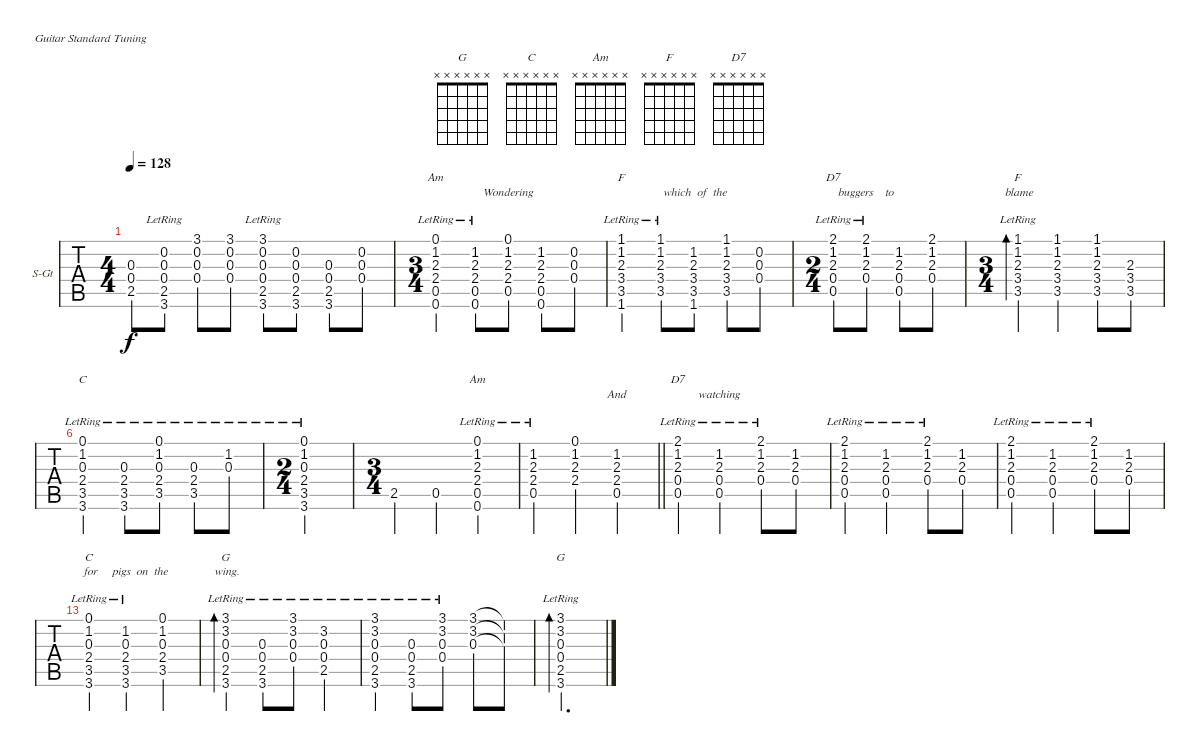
\bracketExtendMode nobrackets
\firstSystemTrackNameOrientation horizontal
\otherSystemsTrackNameOrientation horizontal
\defaultBarNumberDisplay FirstOfSystem
\track ("Acoustic Guitar" "S-Gt") {instrument acousticguitarsteel}
\staff {tabs}
\tuning (E4 B3 G3 D3 A2 E2)
\chord ("G" x x x x x x)
\chord ("C" x x x x x x)
\chord ("Am" 0 1 2 2 0 x) {showfingering false}
\chord ("F" 1 1 2 3 3 x) {showfingering false barre 1}
\chord ("D7" x x x x x x)
\chord ("F" x x x x x x)
\chord ("Am" x x x x x x)
\ts (4 4)
\tempo 128
\clef g2
\ks g
(0.3 0.4 2.5).8{lyrics (0 "") lyrics (1 "") lyrics (2 "") lyrics (3 "") lyrics (4 "") dy f} (0.2{lr} 0.3{lr} 0.4{lr} 2.5{lr} 3.6{lr}).8{lyrics (0 "") lyrics (1 "") lyrics (2 "") lyrics (3 "") lyrics (4 "")} (3.1 0.2 0.3 0.4).8{lyrics (0 "") lyrics (1 "") lyrics (2 "") lyrics (3 "") lyrics (4 "")} (3.1 0.2 0.3 0.4).8{lyrics (0 "") lyrics (1 "") lyrics (2 "") lyrics (3 "") lyrics (4 "")} (3.1{lr} 0.2{lr} 0.3{lr} 0.4{lr} 2.5{lr} 3.6{lr}).8{lyrics (0 "") lyrics (1 "") lyrics (2 "") lyrics (3 "") lyrics (4 "")} (0.2 0.3 2.5 3.6 0.4).8{lyrics (0 "") lyrics (1 "") lyrics (2 "") lyrics (3 "") lyrics (4 "")} (0.3 0.4 2.5 3.6).8{lyrics (0 "") lyrics (1 "") lyrics (2 "") lyrics (3 "") lyrics (4 "")} (0.2 0.3 0.4).8{lyrics (0 "") lyrics (1 "") lyrics (2 "") lyrics (3 "") lyrics (4 "")} |
\ts (3 4)
(0.1{lr} 1.2{lr} 2.3{lr} 2.4{lr} 0.5{lr} 0.6{lr}).4{ch "Am" lyrics (0 "") lyrics (1 "") lyrics (2 "") lyrics (3 "") lyrics (4 "")} (1.2{lr} 2.3{lr} 2.4{lr} 0.5{lr} 0.6{lr}).8{lyrics (0 "") lyrics (1 "") lyrics (2 "") lyrics (3 "") lyrics (4 "")} (0.1 1.2 2.3 2.4 0.5).8{lyrics (0 "") lyrics (1 "Wondering") lyrics (2 "") lyrics (3 "") lyrics (4 "")} (1.2 2.3 2.4 0.5 0.6).8{lyrics (0 "") lyrics (1 "") lyrics (2 "") lyrics (3 "") lyrics (4 "")} (0.2 0.3 0.4).8{lyrics (0 "") lyrics (1 "") lyrics (2 "") lyrics (3 "") lyrics (4 "")} |
(1.1{lr} 1.2{lr} 2.3{lr} 3.4{lr} 3.5 1.6{lr}).4{ch "F" lyrics (0 "") lyrics (1 "") lyrics (2 "") lyrics (3 "") lyrics (4 "")} (1.1{lr} 1.2{lr} 2.3{lr} 3.4{lr} 3.5).8{lyrics (0 "") lyrics (1 "") lyrics (2 "") lyrics (3 "") lyrics (4 "")} (1.2 2.3 3.4 3.5 1.6).8{lyrics (0 "") lyrics (1 " which  of  the ") lyrics (2 "") lyrics (3 "") lyrics (4 "")} (1.2 2.3 3.4 3.5 1.1).8{lyrics (0 "") lyrics (1 "") lyrics (2 "") lyrics (3 "") lyrics (4 "")} (0.2 0.3 0.4).8{lyrics (0 "") lyrics (1 "") lyrics (2 "") lyrics (3 "") lyrics (4 "")} |
\ts (2 4)
(2.1{lr} 1.2{lr} 2.3{lr} 0.4{lr} 0.5{lr}).8{ch "D7" lyrics (0 "") lyrics (1 "") lyrics (2 "") lyrics (3 "") lyrics (4 "")} (2.1{lr} 1.2{lr} 2.3{lr} 0.4{lr}).8{lyrics (0 "") lyrics (1 "buggers    to") lyrics (2 "") lyrics (3 "") lyrics (4 "")} (1.2 2.3 0.4 0.5).8{lyrics (0 "") lyrics (1 "") lyrics (2 "") lyrics (3 "") lyrics (4 "")} (1.2 2.3 0.4 2.1).8{lyrics (0 "") lyrics (1 "") lyrics (2 "") lyrics (3 "") lyrics (4 "")} |
\ts (3 4)
(1.1{lr} 1.2{lr} 2.3{lr} 3.4{lr} 3.5).4{bd 47 ch "F" lyrics (0 "") lyrics (1 " blame") lyrics (2 "") lyrics (3 "") lyrics (4 "")} (1.2 2.3 3.4 3.5 1.1).4{lyrics (0 "") lyrics (1 "") lyrics (2 "") lyrics (3 "") lyrics (4 "")} (1.2 2.3 3.4 3.5 1.1).8{lyrics (0 "") lyrics (1 "") lyrics (2 "") lyrics (3 "") lyrics (4 "")} (3.4 3.5 2.3).8{lyrics (0 "") lyrics (1 "") lyrics (2 "") lyrics (3 "") lyrics (4 "")} |
(0.1{lr} 1.2{lr} 0.3{lr} 2.4{lr} 3.5{lr} 3.6{lr}).4{ch "C" lyrics (0 "") lyrics (1 "") lyrics (2 "") lyrics (3 "") lyrics (4 "")} (0.3{lr} 2.4{lr} 3.5{lr} 3.6{lr}).8{lyrics (0 "") lyrics (1 "") lyrics (2 "") lyrics (3 "") lyrics (4 "")} (1.2{lr} 0.3{lr} 2.4{lr} 3.5{lr} 0.1{lr}).8{lyrics (0 "") lyrics (1 "") lyrics (2 "") lyrics (3 "") lyrics (4 "")} (0.3{lr} 2.4{lr} 3.5{lr}).8{lyrics (0 "") lyrics (1 "") lyrics (2 "") lyrics (3 "") lyrics (4 "")} (0.3{lr} 1.2{lr}).8{lyrics (0 "") lyrics (1 "") lyrics (2 "") lyrics (3 "") lyrics (4 "")} |
\ts (2 4)
(1.2{lr} 0.3{lr} 2.4{lr} 3.5{lr} 0.1{lr} 3.6{lr}).2{lyrics (0 "") lyrics (1 "") lyrics (2 "") lyrics (3 "") lyrics (4 "")} |
\ts (3 4)
2.5{ac}.4{lyrics (0 "") lyrics (1 "") lyrics (2 "") lyrics (3 "") lyrics (4 "")} 0.5{ac}.4{lyrics (0 "") lyrics (1 "") lyrics (2 "") lyrics (3 "") lyrics (4 "")} (1.2{lr} 2.3{lr} 2.4{lr} 0.5{lr} 0.1{lr} 0.6{lr}).4{ch "Am" lyrics (0 "") lyrics (1 "") lyrics (2 "") lyrics (3 "") lyrics (4 "")} |
\barLineRight lightlight
(1.2{lr} 2.3{lr} 2.4{lr} 0.5{lr}).4{lyrics (0 "") lyrics (1 "") lyrics (2 "") lyrics (3 "") lyrics (4 "")} (1.2 2.3 2.4 0.1).4{lyrics (0 "") lyrics (1 "") lyrics (2 "") lyrics (3 "") lyrics (4 "")} (1.2 2.3 2.4 0.5).4{lyrics (0 "") lyrics (1 "And ") lyrics (2 "") lyrics (3 "") lyrics (4 "")} |
(2.1{lr} 1.2{lr} 2.3{lr} 0.4{lr} 0.5{lr}).4{ch "D7" lyrics (0 "") lyrics (1 "") lyrics (2 "") lyrics (3 "") lyrics (4 "")} (1.2{lr} 2.3{lr} 0.4{lr} 0.5{lr}).4{lyrics (0 "") lyrics (1 "watching     ") lyrics (2 "") lyrics (3 "") lyrics (4 "")} (2.1{lr} 1.2{lr} 2.3{lr} 0.4{lr}).8{lyrics (0 "") lyrics (1 "") lyrics (2 "") lyrics (3 "") lyrics (4 "")} (1.2 2.3 0.4).8{lyrics (0 "") lyrics (1 "") lyrics (2 "") lyrics (3 "") lyrics (4 "")} |
(2.1{lr} 1.2{lr} 2.3{lr} 0.4{lr} 0.5{lr}).4{lyrics (0 "") lyrics (1 "") lyrics (2 "") lyrics (3 "") lyrics (4 "")} (1.2{lr} 2.3{lr} 0.4{lr} 0.5{lr}).4{lyrics (0 "") lyrics (1 "") lyrics (2 "") lyrics (3 "") lyrics (4 "")} (2.1{lr} 1.2{lr} 2.3{lr} 0.4{lr}).8{lyrics (0 "") lyrics (1 "") lyrics (2 "") lyrics (3 "") lyrics (4 "")} (1.2 2.3 0.4).8{lyrics (0 "") lyrics (1 "") lyrics (2 "") lyrics (3 "") lyrics (4 "")} |
(2.1{lr} 1.2{lr} 2.3{lr} 0.4{lr} 0.5{lr}).4{lyrics (0 "") lyrics (1 "") lyrics (2 "") lyrics (3 "") lyrics (4 "")} (1.2{lr} 2.3{lr} 0.4{lr} 0.5{lr}).4{lyrics (0 "") lyrics (1 "") lyrics (2 "") lyrics (3 "") lyrics (4 "")} (2.1{lr} 1.2{lr} 2.3{lr} 0.4{lr}).8{lyrics (0 "") lyrics (1 "") lyrics (2 "") lyrics (3 "") lyrics (4 "")} (1.2 2.3 0.4).8{lyrics (0 "") lyrics (1 "") lyrics (2 "") lyrics (3 "") lyrics (4 "")} |
(0.1{lr} 1.2{lr} 0.3{lr} 2.4{lr} 3.5 3.6{lr}).4{ch "C" lyrics (0 "") lyrics (1 "") lyrics (2 "") lyrics (3 "") lyrics (4 "")} (1.2{lr} 0.3{lr} 2.4{lr} 3.5{lr} 3.6{lr}).4{lyrics (0 "") lyrics (1 "for     pigs  on  the        ") lyrics (2 "") lyrics (3 "") lyrics (4 "")} (1.2 0.3 2.4 3.5 0.1).4{lyrics (0 "") lyrics (1 "") lyrics (2 "") lyrics (3 "") lyrics (4 "")} |
(3.1{lr} 3.2{lr} 0.3{lr} 0.4{lr} 2.5{lr} 3.6{lr}).4{bd 36 ch "G" lyrics (0 "") lyrics (1 " wing.") lyrics (2 "") lyrics (3 "") lyrics (4 "")} (3.6{lr} 2.5{lr} 0.4 0.3).8{lyrics (0 "") lyrics (1 "") lyrics (2 "") lyrics (3 "") lyrics (4 "")} (3.2{lr} 0.3{lr} 0.4{lr} 3.1{lr}).8{lyrics (0 "") lyrics (1 "") lyrics (2 "") lyrics (3 "") lyrics (4 "")} (3.2{lr} 0.3{lr} 0.4{lr} 2.5{lr}).4 |
(3.1{lr} 3.2{lr} 0.3{lr} 0.4{lr} 2.5{lr} 3.6{lr}).4 (3.6{lr} 2.5{lr} 0.4 0.3).8 (3.2{lr} 0.3{lr} 0.4{lr} 3.1{lr}).8 (3.1 3.2 0.3).8 (3.1{t} 3.2{t} 0.3{t}).8 |
(3.1 3.2 0.3 0.4{lr} 2.5 3.6).2{d bd 181 ch "G"}
